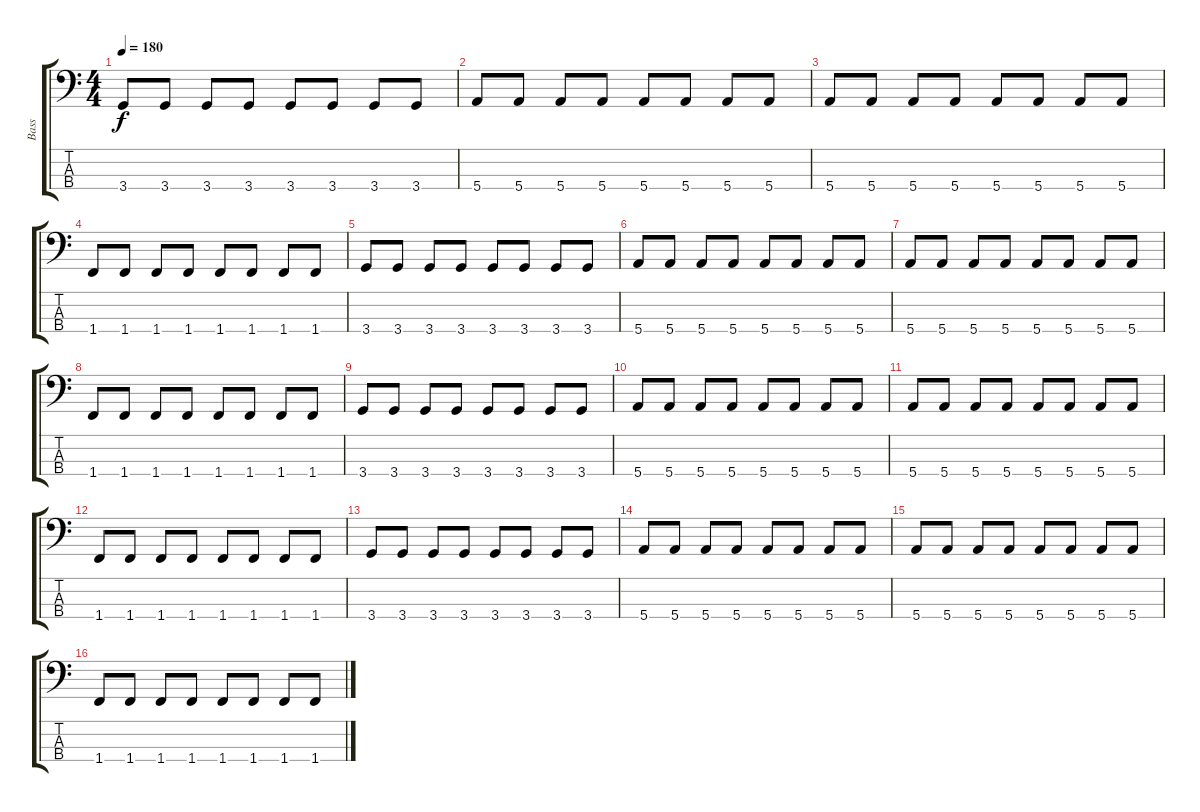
\track ("Bass" "Bass") {instrument electricbasspick}
\staff {score tabs}
\tuning (G2 D2 A1 E1) {hide}
\ts (4 4)
\tempo 180
\clef f4
\ks c
3.4.8{dy f} 3.4.8 3.4.8 3.4.8 3.4.8 3.4.8 3.4.8 3.4.8 |
5.4.8 5.4.8 5.4.8 5.4.8 5.4.8 5.4.8 5.4.8 5.4.8 |
5.4.8 5.4.8 5.4.8 5.4.8 5.4.8 5.4.8 5.4.8 5.4.8 |
1.4.8 1.4.8 1.4.8 1.4.8 1.4.8 1.4.8 1.4.8 1.4.8 |
3.4.8 3.4.8 3.4.8 3.4.8 3.4.8 3.4.8 3.4.8 3.4.8 |
5.4.8 5.4.8 5.4.8 5.4.8 5.4.8 5.4.8 5.4.8 5.4.8 |
5.4.8 5.4.8 5.4.8 5.4.8 5.4.8 5.4.8 5.4.8 5.4.8 |
1.4.8 1.4.8 1.4.8 1.4.8 1.4.8 1.4.8 1.4.8 1.4.8 |
3.4.8 3.4.8 3.4.8 3.4.8 3.4.8 3.4.8 3.4.8 3.4.8 |
5.4.8 5.4.8 5.4.8 5.4.8 5.4.8 5.4.8 5.4.8 5.4.8 |
5.4.8 5.4.8 5.4.8 5.4.8 5.4.8 5.4.8 5.4.8 5.4.8 |
1.4.8 1.4.8 1.4.8 1.4.8 1.4.8 1.4.8 1.4.8 1.4.8 |
3.4.8 3.4.8 3.4.8 3.4.8 3.4.8 3.4.8 3.4.8 3.4.8 |
5.4.8 5.4.8 5.4.8 5.4.8 5.4.8 5.4.8 5.4.8 5.4.8 |
5.4.8 5.4.8 5.4.8 5.4.8 5.4.8 5.4.8 5.4.8 5.4.8 |
1.4.8 1.4.8 1.4.8 1.4.8 1.4.8 1.4.8 1.4.8 1.4.8
